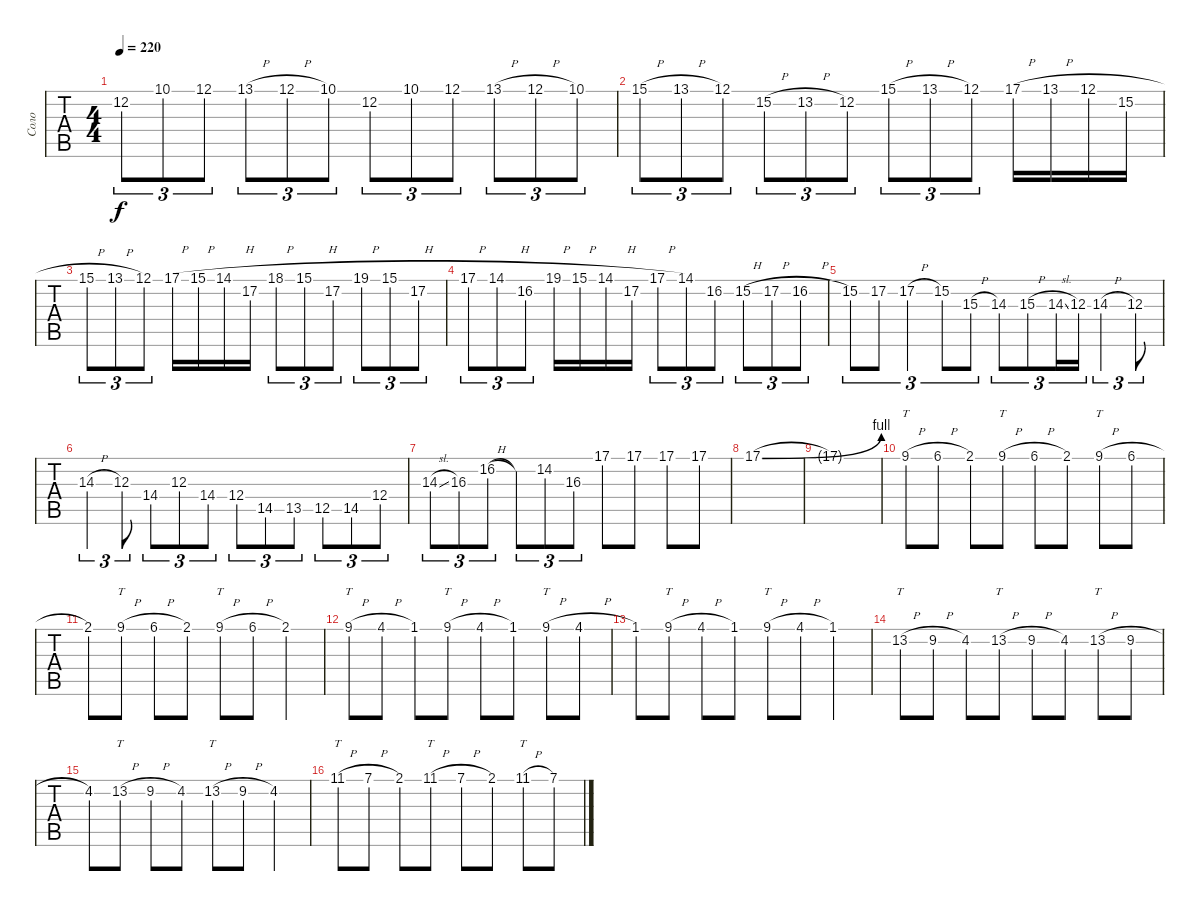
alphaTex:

\track ("Соло" "Соло") {instrument distortionguitar}
\staff {tabs}
\tuning (E4 B3 G3 D3 A2 E2) {hide}
\ts (4 4)
\tempo 220
\clef g2
\ks c
12.2.8{tu (3 2) dy f} 10.1.8{tu (3 2)} 12.1.8{tu (3 2)} 13.1{h}.8{tu (3 2)} 12.1{h}.8{tu (3 2)} 10.1.8{tu (3 2)} 12.2.8{tu (3 2)} 10.1.8{tu (3 2)} 12.1.8{tu (3 2)} 13.1{h}.8{tu (3 2)} 12.1{h}.8{tu (3 2)} 10.1.8{tu (3 2)} |
15.1{h}.8{tu (3 2)} 13.1{h}.8{tu (3 2)} 12.1.8{tu (3 2)} 15.2{h}.8{tu (3 2)} 13.2{h}.8{tu (3 2)} 12.2.8{tu (3 2)} 15.1{h}.8{tu (3 2)} 13.1{h}.8{tu (3 2)} 12.1.8{tu (3 2)} 17.1{h}.16 13.1{h}.16 12.1{h}.16 15.2.16 |
15.1{h}.8{tu (3 2)} 13.1{h}.8{tu (3 2)} 12.1.8{tu (3 2)} 17.1{h}.16 15.1{h}.16 14.1{h}.16 17.2.16 18.1{h}.8{tu (3 2)} 15.1{h}.8{tu (3 2)} 17.2.8{tu (3 2)} 19.1{h}.8{tu (3 2)} 15.1{h}.8{tu (3 2)} 17.2.8{tu (3 2)} |
17.1{h}.8{tu (3 2)} 14.1{h}.8{tu (3 2)} 16.2.8{tu (3 2)} 19.1{h}.16 15.1{h}.16 14.1{h}.16 17.2.16 17.1{h}.8{tu (3 2)} 14.1.8{tu (3 2)} 16.2.8{tu (3 2)} 15.2{h}.8{tu (3 2)} 17.2{h}.8{tu (3 2)} 16.2{h}.8{tu (3 2)} |
15.2.8{tu (3 2)} 17.2.8{tu (3 2)} 17.2{h}.4{tu (3 2)} 15.2.8{tu (3 2)} 15.3{h}.8{tu (3 2)} 14.3.8{tu (3 2)} 15.3{h}.8{tu (3 2)} 14.3{sl}.16{tu (3 2)} 12.3.16{tu (3 2)} 14.3{h}.4{tu (3 2)} 12.3.8{tu (3 2)} |
14.3{h}.4{tu (3 2)} 12.3.8{tu (3 2)} 14.4.8{tu (3 2)} 12.3.8{tu (3 2)} 14.4.8{tu (3 2)} 12.4.8{tu (3 2)} 14.5.8{tu (3 2)} 13.5.8{tu (3 2)} 12.5.8{tu (3 2)} 14.5.8{tu (3 2)} 12.4.8{tu (3 2)} |
14.3{sl}.8{tu (3 2)} 16.3.8{tu (3 2)} 16.2{h}.8{tu (3 2)} 16.2{t}.8{tu (3 2)} 14.2.8{tu (3 2)} 16.3.8{tu (3 2)} 17.1.8 17.1.8 17.1.8 17.1.8 |
17.1{be (bend 0 0 60 4)}.1 |
17.1{t}.1 |
9.1{h}.8{tt volume 8} 6.1{h}.8 2.1.8 9.1{h}.8{tt} 6.1{h}.8 2.1.8 9.1{h}.8{tt} 6.1{h}.8 |
2.1.8 9.1{h}.8{tt} 6.1{h}.8 2.1.8 9.1{h}.8{tt} 6.1{h}.8 2.1.4 |
9.1{h}.8{tt} 4.1{h}.8 1.1.8 9.1{h}.8{tt} 4.1{h}.8 1.1.8 9.1{h}.8{tt} 4.1{h}.8 |
1.1.8 9.1{h}.8{tt} 4.1{h}.8 1.1.8 9.1{h}.8{tt} 4.1{h}.8 1.1.4 |
13.2{h}.8{tt} 9.2{h}.8 4.2.8 13.2{h}.8{tt} 9.2{h}.8 4.2.8 13.2{h}.8{tt} 9.2{h}.8 |
4.2.8 13.2{h}.8{tt} 9.2{h}.8 4.2.8 13.2{h}.8{tt} 9.2{h}.8 4.2.4 |
11.1{h}.8{tt} 7.1{h}.8 2.1.8 11.1{h}.8{tt} 7.1{h}.8 2.1.8 11.1{h}.8{tt} 7.1{h}.8
